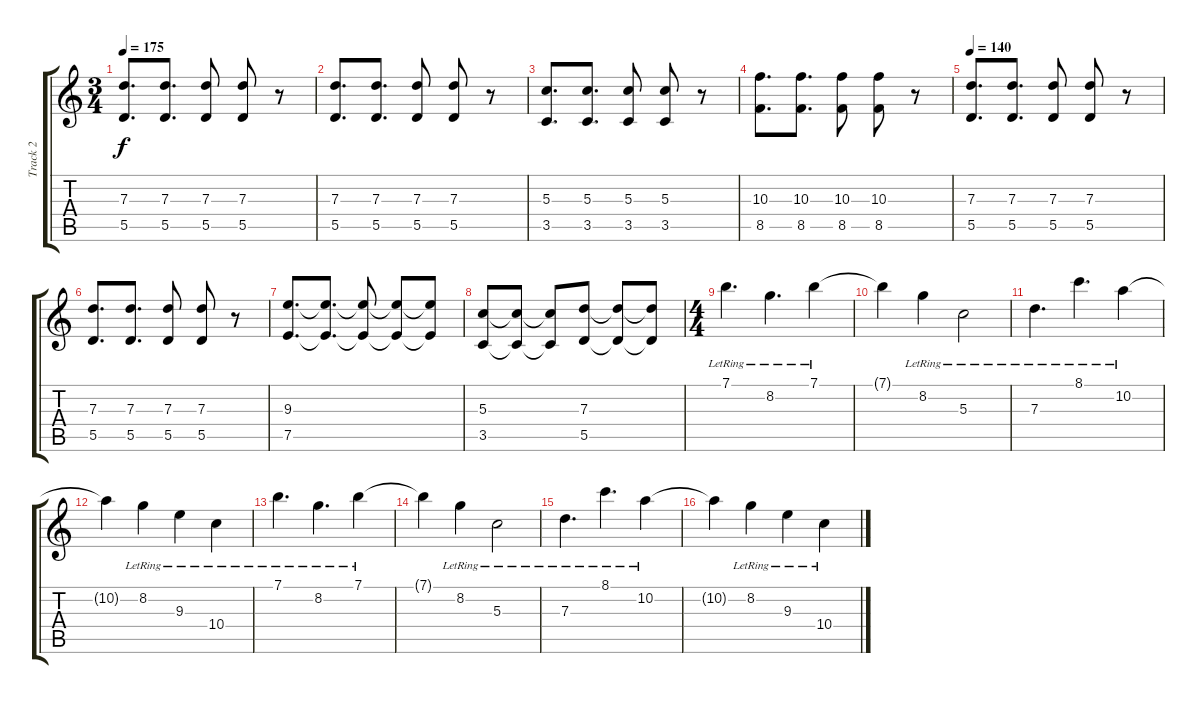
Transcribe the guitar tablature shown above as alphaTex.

\track ("Track 2" "Track 2") {instrument overdrivenguitar}
\staff {score tabs}
\tuning (E4 B3 G3 D3 A2 E2) {hide}
\ts (3 4)
\tempo 175
\clef g2
\ks c
(7.3 5.5).8{d dy f} (7.3 5.5).8{d} (7.3 5.5).8 (7.3 5.5).8 r.8 |
(7.3 5.5).8{d} (7.3 5.5).8{d} (7.3 5.5).8 (7.3 5.5).8 r.8 |
(5.3 3.5).8{d} (5.3 3.5).8{d} (5.3 3.5).8 (5.3 3.5).8 r.8 |
(10.3 8.5).8{d} (10.3 8.5).8{d} (10.3 8.5).8 (10.3 8.5).8 r.8 |
\tempo 140
(7.3 5.5).8{d} (7.3 5.5).8{d} (7.3 5.5).8 (7.3 5.5).8 r.8 |
(7.3 5.5).8{d} (7.3 5.5).8{d} (7.3 5.5).8 (7.3 5.5).8 r.8 |
(9.3 7.5).8{d} (9.3{t} 7.5{t}).8{d} (9.3{t} 7.5{t}).8 (9.3{t} 7.5{t}).8 (9.3{t} 7.5{t}).8 |
(5.3 3.5).8 (5.3{t} 3.5{t}).8 (5.3{t} 3.5{t}).8 (7.3 5.5).8 (7.3{t} 5.5{t}).8 (7.3{t} 5.5{t}).8 |
\ts (4 4)
7.1{lr}.4{d} 8.2{lr}.4{d} 7.1{lr}.4 |
7.1{t}.4 8.2{lr}.4 5.3{lr}.2 |
7.3{lr}.4{d} 8.1{lr}.4{d} 10.2{lr}.4 |
10.2{t}.4 8.2{lr}.4 9.3{lr}.4 10.4{lr}.4 |
7.1{lr}.4{d} 8.2{lr}.4{d} 7.1{lr}.4 |
7.1{t}.4 8.2{lr}.4 5.3{lr}.2 |
7.3{lr}.4{d} 8.1{lr}.4{d} 10.2{lr}.4 |
10.2{t}.4 8.2{lr}.4 9.3{lr}.4 10.4{lr}.4
